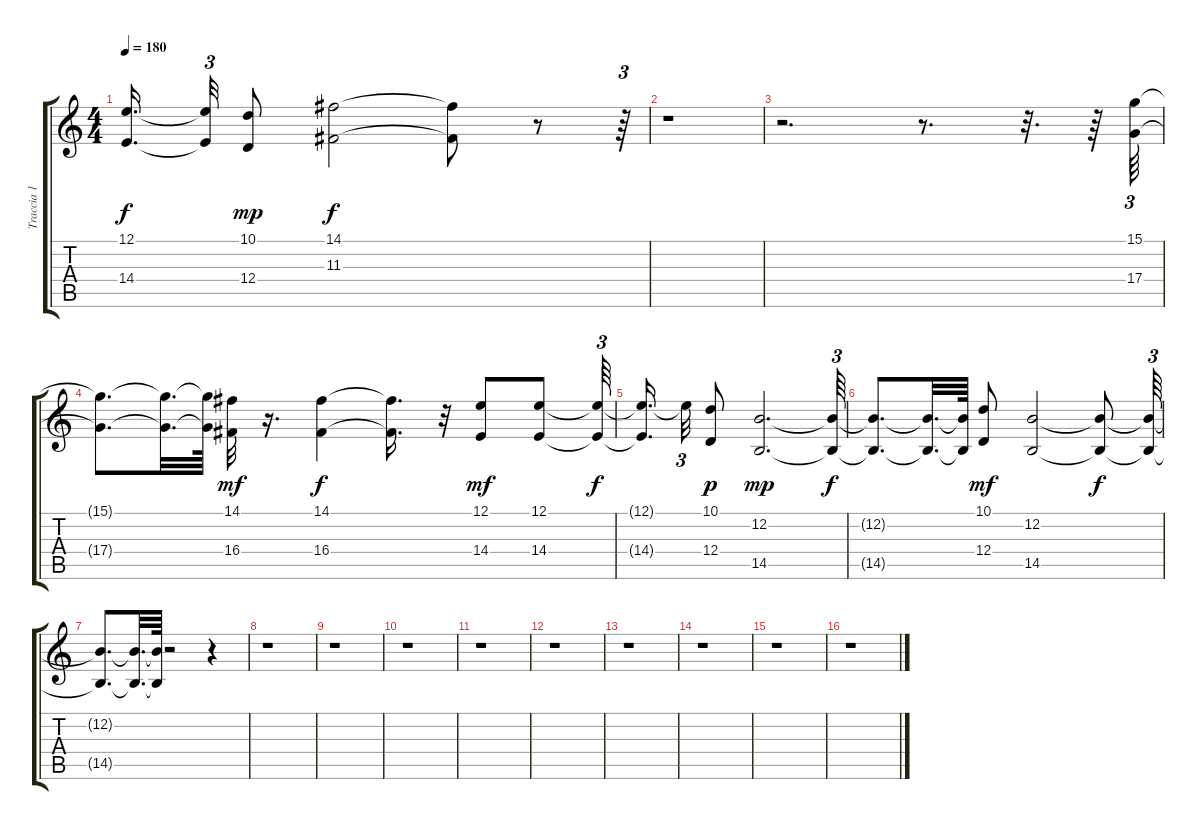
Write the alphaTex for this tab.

\track ("Traccia 1" "Traccia 1") {instrument acousticgrandpiano}
\staff {score tabs}
\tuning (E4 B3 G3 D3 A2 E2) {hide}
\ts (4 4)
\tempo 180
\clef g2
\ks c
(12.1{t} 14.4{t}).16{d dy f beam splitsecondary} (12.1{t} 14.4{t}).32{tu (3 2)} (10.1 12.4).8{dy mp} (14.1 11.3).2{dy f} (14.1{t} 11.3{t}).8 r.8 r.64{tu (3 2)} |
r.1 |
r.2{d} r.8{d} r.32{d} r.64 (15.1 17.4).64{tu (3 2)} |
(15.1{t} 17.4{t}).8{d} (15.1{t} 17.4{t}).32{d} (15.1{t} 17.4{t}).64 (14.1 16.4).32{dy mf} r.16{d} (14.1 16.4).4{dy f} (14.1{t} 16.4{t}).16{d} r.32 (12.1 14.4).8{dy mf} (12.1 14.4).8 (12.1{t} 14.4{t}).64{tu (3 2) dy f} |
(12.1{t} 14.4{t}).16{d beam splitsecondary} 12.1{t}.32{tu (3 2)} (10.1 12.4).8{dy p} (12.2 14.5).2{d dy mp} (12.2{t} 14.5{t}).64{tu (3 2) dy f} |
(12.2{t} 14.5{t}).8{d} (12.2{t} 14.5{t}).32{d} (12.2{t} 14.5{t}).64 (10.1 12.4).8{dy mf} (12.2 14.5).2 (12.2{t} 14.5{t}).8{dy f} (12.2{t} 14.5{t}).64{tu (3 2)} |
(12.2{t} 14.5{t}).8{d} (12.2{t} 14.5{t}).32{d} (12.2{t} 14.5{t}).64 r.2 r.4 |
r.1 |
r.1 |
r.1 |
r.1 |
r.1 |
r.1 |
r.1 |
r.1 |
r.1
